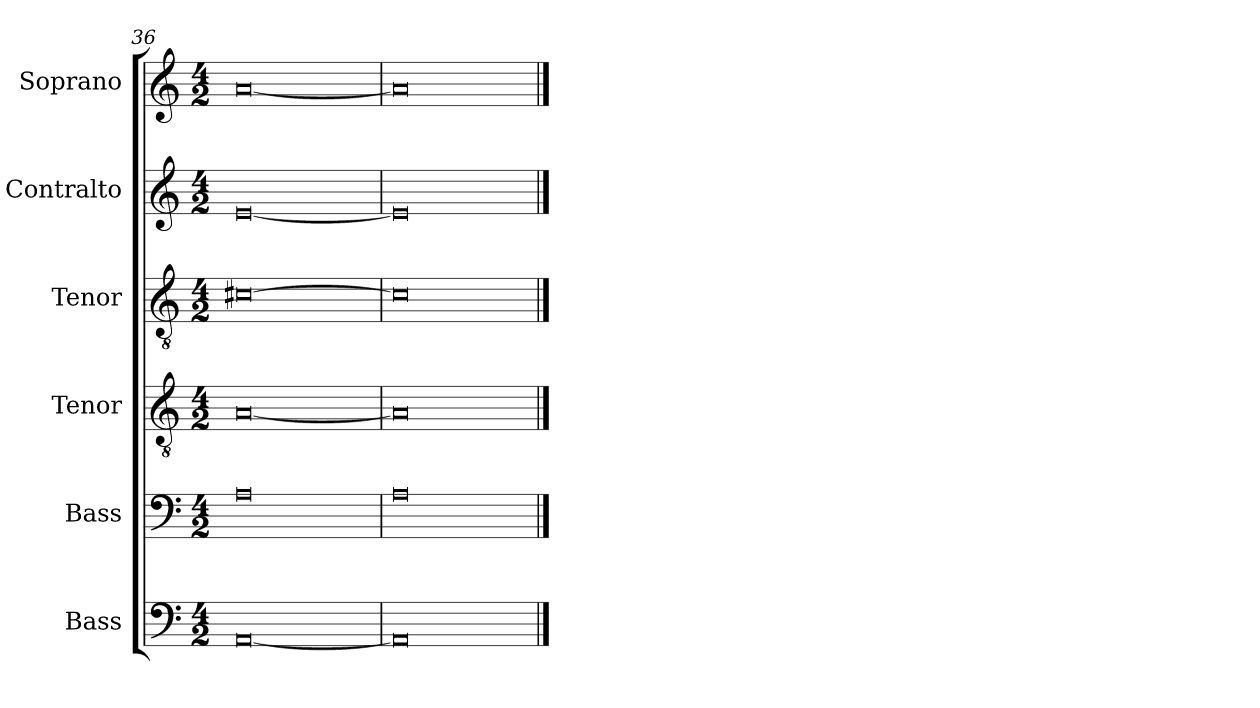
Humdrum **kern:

**kern	**kern	**kern	**kern	**kern	**kern
*part6	*part5	*part4	*part3	*part2	*part1
*staff6	*staff5	*staff4	*staff3	*staff2	*staff1
*I"Bass	*I"Bass	*I"Tenor	*I"Tenor	*I"Contralto	*I"Soprano
*I'B	*I'B	*I'T	*I'T	*I'A	*I'S
*clefF4	*clefF4	*clefGv2	*clefGv2	*clefG2	*clefG2
*k[]	*k[]	*k[]	*k[]	*k[]	*k[]
*A:aeo	*A:aeo	*A:aeo	*A:aeo	*A:aeo	*A:aeo
*M4/2	*M4/2	*M4/2	*M4/2	*M4/2	*M4/2
=36	=36	=36	=36	=36	=36
[0AA	0A	[0A	[0c#X	[0e	[0a
=37	=37	=37	=37	=37	=37
0AA]	0A	0A]	0c#]	0e]	0a]
==	==	==	==	==	==
*-	*-	*-	*-	*-	*-
